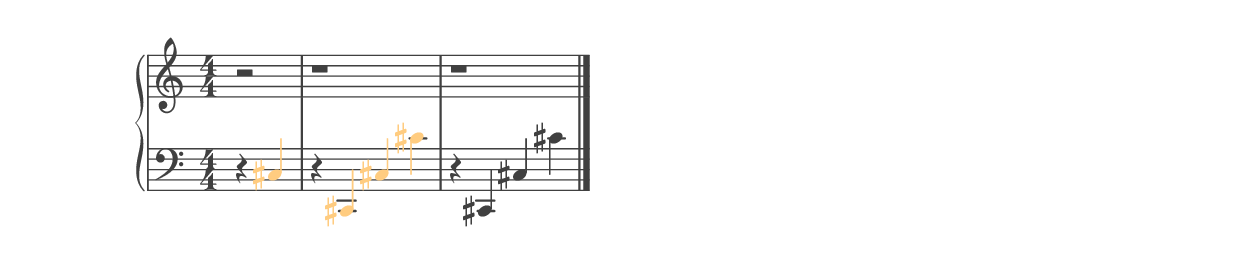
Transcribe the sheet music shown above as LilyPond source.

%% ----------------------------------------------------------------------------
%% Generated on: 2018 December 27
%% Note Name: C3#
%% Octave: 3
%% Clef: bass
%% Filename: 057-29-3-bass-C3#
%% ----------------------------------------------------------------------------

\version "2.19.82"

\include "../piano_note_colors.ly"

\header {
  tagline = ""
}

upper = {
  \clef treble
  \numericTimeSignature
  \override NoteHead.color = #colorized-note
  \override Stem.color = #colorized-note
  \override Accidental.color = #colorized-note
  % treble note in color
  r2
  % treble octave in color
  r1
  \override NoteHead.color = #default-black
  \override Stem.color = #default-black
  \override Accidental.color = #default-black
  % treble octave repeat in black
  r1
  \bar "|."
}

lower = {
  \clef bass
  \numericTimeSignature
  \override NoteHead.color = #colorized-note
  \override Stem.color = #colorized-note
  \override Accidental.color = #colorized-note
  % bass note in color
  r4 cis4
  % bass octave in color
  r4 cis,4 cis4 cis'4
  \override NoteHead.color = #default-black
  \override Stem.color = #default-black
  \override Accidental.color = #default-black
  % bass octave repeat in black
  r4 cis,4 cis4 cis'4
}

\score {
  \new PianoStaff <<
    \context Score
    \applyContext #(override-color-for-all-grobs default-black)
    \time 4/4
    \partial 2
    \new Staff = upper { \upper }
    \new Staff = lower { \lower }
  >>
  \layout { }
  \midi { }
}